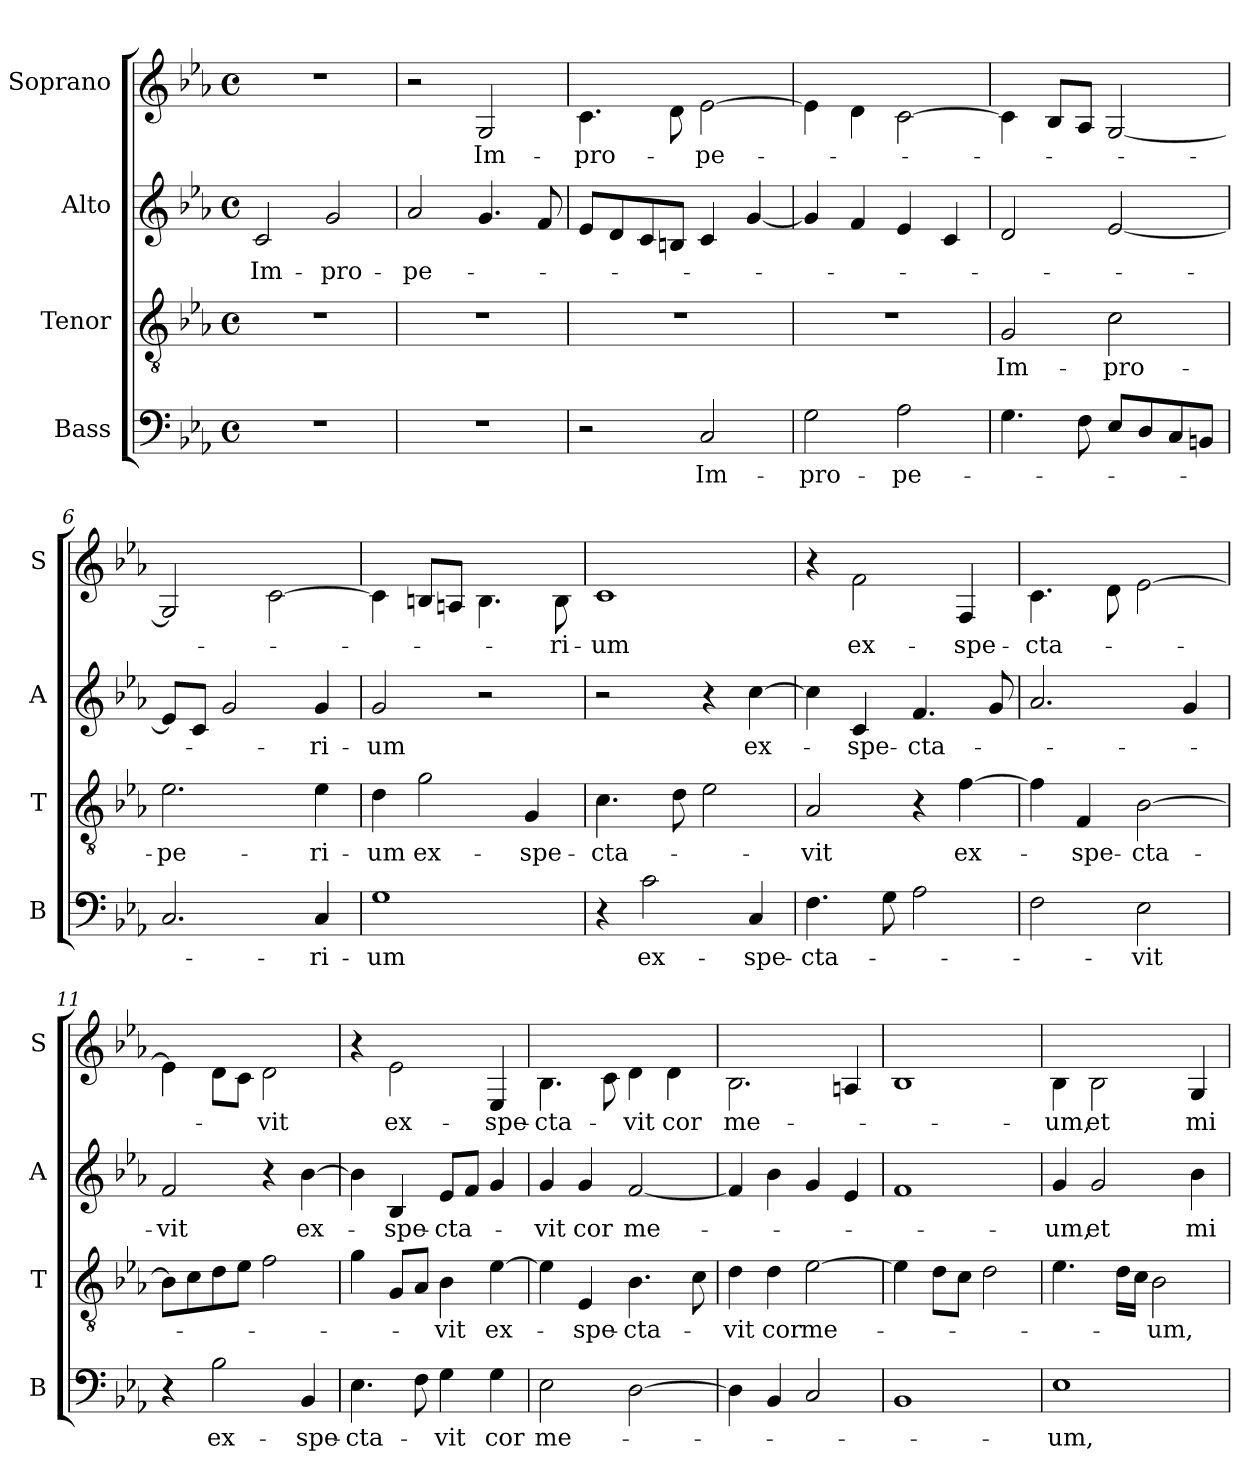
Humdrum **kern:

**kern	**text	**kern	**text	**kern	**text	**kern	**text
*part4	*part4	*part3	*part3	*part2	*part2	*part1	*part1
*staff4	*staff4	*staff3	*staff3	*staff2	*staff2	*staff1	*staff1
*I"Bass	*	*I"Tenor	*	*I"Alto	*	*I"Soprano	*
*I'B	*	*I'T	*	*I'A	*	*I'S	*
*clefF4	*	*clefGv2	*	*clefG2	*	*clefG2	*
*	*	*	*	*	*	*ITrd-7c-12	*
*k[b-e-a-]	*	*k[b-e-a-]	*	*k[b-e-a-]	*	*k[b-e-a-]	*
*E-:	*	*E-:	*	*E-:	*	*E-:	*
*M4/4	*	*M4/4	*	*M4/4	*	*M4/4	*
*met(c)	*	*met(c)	*	*met(c)	*	*met(c)	*
=1	=1	=1	=1	=1	=1	=1	=1
1r	.	1r	.	2c/	Im-	1r	.
.	.	.	.	2g/	-pro-	.	.
=2	=2	=2	=2	=2	=2	=2	=2
1r	.	1r	.	2a-/	-pe-	2r	.
.	.	.	.	4.g/	.	2g/	Im-
.	.	.	.	8f/	.	.	.
=3	=3	=3	=3	=3	=3	=3	=3
2r	.	1r	.	8e-/L	.	4.cc\	-pro-
.	.	.	.	8d/	.	.	.
.	.	.	.	8c/	.	.	.
.	.	.	.	8Bn/J	.	8dd\	.
2C/	Im-	.	.	4c/	.	[2ee-\	-pe-
.	.	.	.	[4g/	.	.	.
=4	=4	=4	=4	=4	=4	=4	=4
2G\	-pro-	1r	.	4g/]	.	4ee-\]	.
.	.	.	.	4f/	.	4dd\	.
2A-\	-pe-	.	.	4e-/	.	[2cc\	.
.	.	.	.	4c/	.	.	.
=5	=5	=5	=5	=5	=5	=5	=5
4.G\	.	2G/	Im-	2d/	.	4cc\]	.
.	.	.	.	.	.	8b-/L	.
8F\	.	.	.	.	.	8a-/J	.
8E-/L	.	2c\	-pro-	[2e-/	.	[2g/	.
8D/	.	.	.	.	.	.	.
8C/	.	.	.	.	.	.	.
8BBn/J	.	.	.	.	.	.	.
=6	=6	=6	=6	=6	=6	=6	=6
2.C/	.	2.e-\	-pe-	8e-/L]	.	2g/]	.
.	.	.	.	8c/J	.	.	.
.	.	.	.	2g/	.	.	.
.	.	.	.	.	.	[2cc\	.
4C/	-ri-	4e-\	-ri-	4g/	-ri-	.	.
!!LO:LB:g=z
=7	=7	=7	=7	=7	=7	=7	=7
1G	-um	4d\	-um	2g/	-um	4cc\]	.
.	.	2g\	ex-	.	.	8bn/L	.
.	.	.	.	.	.	8an/J	.
.	.	.	.	2r	.	4.b\	.
.	.	4G/	-spe-	.	.	.	.
.	.	.	.	.	.	8b\	-ri-
=8	=8	=8	=8	=8	=8	=8	=8
4r	.	4.c\	-cta-	2r	.	1cc	-um
2c\	ex-	.	.	.	.	.	.
.	.	8d\	.	.	.	.	.
.	.	2e-\	.	4r	.	.	.
4C/	-spe-	.	.	[4cc\	ex-	.	.
=9	=9	=9	=9	=9	=9	=9	=9
4.F\	-cta-	2A-/	-vit	4cc\]	.	4r	.
.	.	.	.	4c/	-spe-	2ff\	ex-
8G\	.	.	.	.	.	.	.
2A-\	.	4r	.	4.f/	-cta-	.	.
.	.	[4f\	ex-	.	.	4f/	-spe-
.	.	.	.	8g/	.	.	.
=10	=10	=10	=10	=10	=10	=10	=10
2F\	.	4f\]	.	2.a-/	.	4.cc\	-cta-
.	.	4F/	-spe-	.	.	.	.
.	.	.	.	.	.	8dd\	.
2E-\	-vit	[2B-\	-cta-	.	.	[2ee-\	.
.	.	.	.	4g/	.	.	.
=11	=11	=11	=11	=11	=11	=11	=11
4r	.	8B-\L]	.	2f/	-vit	4ee-\]	.
.	.	8c\	.	.	.	.	.
2B-\	ex-	8d\	.	.	.	8dd\L	.
.	.	8e-\J	.	.	.	8cc\J	.
.	.	2f\	.	4r	.	2dd\	-vit
4BB-/	-spe-	.	.	[4b-\	ex-	.	.
=12	=12	=12	=12	=12	=12	=12	=12
4.E-\	-cta-	4g\	.	4b-\]	.	4r	.
.	.	8G/L	.	4B-/	-spe-	2ee-\	ex-
8F\	.	8A-/J	.	.	.	.	.
4G\	-vit	4B-\	-vit	8e-/L	-cta-	.	.
.	.	.	.	8f/J	.	.	.
4G\	cor	[4e-\	ex-	4g/	.	4e-/	-spe-
!!LO:PB:g=z
=13	=13	=13	=13	=13	=13	=13	=13
2E-\	me-	4e-\]	.	4g/	-vit	4.b-\	-cta-
.	.	4E-/	-spe-	4g/	cor	.	.
.	.	.	.	.	.	8cc\	.
[2D\	.	4.B-\	-cta-	[2f/	me-	4dd\	-vit
.	.	.	.	.	.	4dd\	cor
.	.	8c\	.	.	.	.	.
=14	=14	=14	=14	=14	=14	=14	=14
4D\]	.	4d\	-vit	4f/]	.	2.b-\	me-
4BB-/	.	4d\	cor	4b-\	.	.	.
2C/	.	[2e-\	me-	4g/	.	.	.
.	.	.	.	4e-/	.	4an/	.
=15	=15	=15	=15	=15	=15	=15	=15
1BB-	.	4e-\]	.	1f	.	1b-	.
.	.	8d\L	.	.	.	.	.
.	.	8c\J	.	.	.	.	.
.	.	2d\	.	.	.	.	.
=16	=16	=16	=16	=16	=16	=16	=16
1E-	-um,	4.e-\	.	4g/	-um,	4b-\	-um,
.	.	.	.	2g/	et	2b-\	et
.	.	16d\LL	.	.	.	.	.
.	.	16c\JJ	.	.	.	.	.
.	.	2B-\	-um,	.	.	.	.
.	.	.	.	4b-\	mi-	4g/	mi-
=	=	=	=	=	=	=	=
*-	*-	*-	*-	*-	*-	*-	*-
